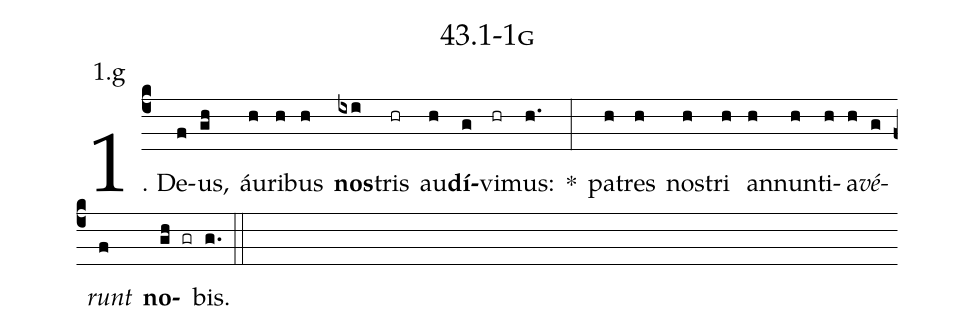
name: 43.1-1g;
annotation: 1.g;
%%
(c4)1. De(f)us,(gh) áu(h)ri(h)bus(h) <b>nos</b>(ixi)tris(hr) au(h)<b>dí</b>(g)vi(hr)mus:(h.) *(:) pa(h)tres(h) nos(h)tri(h) an(h)nun(h)ti(h)a(h)<i>vé</i>(g)<i>runt</i>(f) <b>no</b>(gh gr)bis.(g.) (::)
